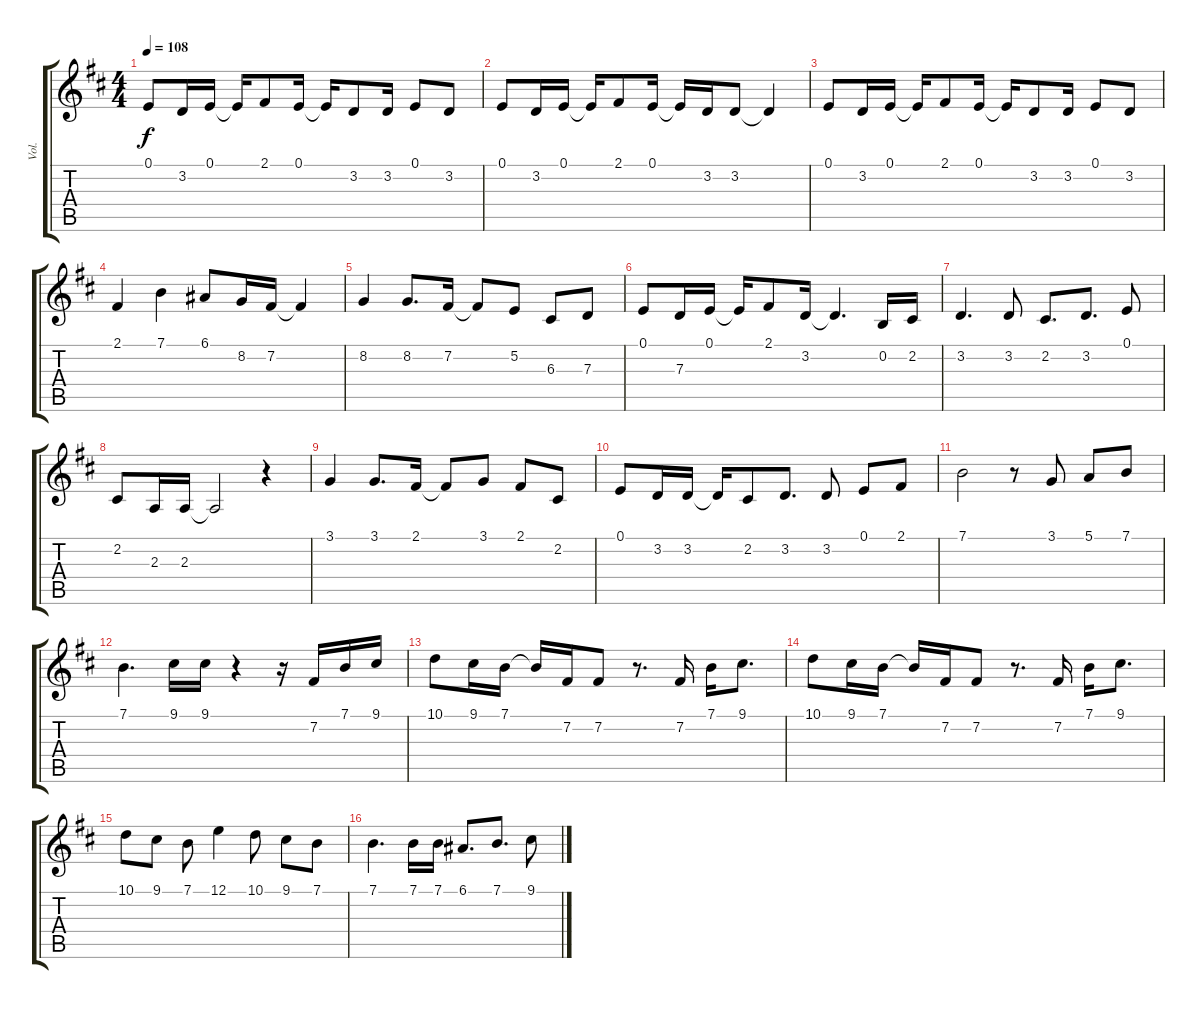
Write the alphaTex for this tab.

\track ("Vol." "Vol.") {instrument orchestralharp}
\staff {score tabs}
\tuning (E4 B3 G3 D3 A2 E2) {hide}
\ts (4 4)
\tempo 108
\clef g2
\ks d
0.1.8{dy f} 3.2.16 0.1.16 0.1{t}.16 2.1.8 0.1.16 0.1{t}.16 3.2.8 3.2.16 0.1.8 3.2.8 |
0.1.8 3.2.16 0.1.16 0.1{t}.16 2.1.8 0.1.16 0.1{t}.16 3.2.16 3.2.8 3.2{t}.4 |
0.1.8 3.2.16 0.1.16 0.1{t}.16 2.1.8 0.1.16 0.1{t}.16 3.2.8 3.2.16 0.1.8 3.2.8 |
2.1.4 7.1.4 6.1.8 8.2.16 7.2.16 7.2{t}.4 |
8.2.4 8.2.8{d} 7.2.16 7.2{t}.8 5.2.8 6.3.8 7.3.8 |
0.1.8 7.3.16 0.1.16 0.1{t}.16 2.1.8 3.2.16 3.2{t}.4{d} 0.2.16 2.2.16 |
3.2.4{d} 3.2.8 2.2.8{d} 3.2.8{d} 0.1.8 |
2.2.8 2.3.16 2.3.16 2.3{t}.2 r.4 |
3.1.4 3.1.8{d} 2.1.16 2.1{t}.8 3.1.8 2.1.8 2.2.8 |
0.1.8 3.2.16 3.2.16 3.2{t}.16 2.2.8 3.2.8{d} 3.2.8 0.1.8 2.1.8 |
7.1.2 r.8 3.1.8 5.1.8 7.1.8 |
7.1.4{d} 9.1.16 9.1.16 r.4 r.16 7.2.16 7.1.16 9.1.16 |
10.1.8 9.1.16 7.1.16 7.1{t}.16 7.2.16 7.2.8 r.8{d} 7.2.16 7.1.16 9.1.8{d} |
10.1.8 9.1.16 7.1.16 7.1{t}.16 7.2.16 7.2.8 r.8{d} 7.2.16 7.1.16 9.1.8{d} |
10.1.8 9.1.8 7.1.8 12.1.4 10.1.8 9.1.8 7.1.8 |
7.1.4{d} 7.1.16 7.1.16 6.1.8{d} 7.1.8{d} 9.1.8
